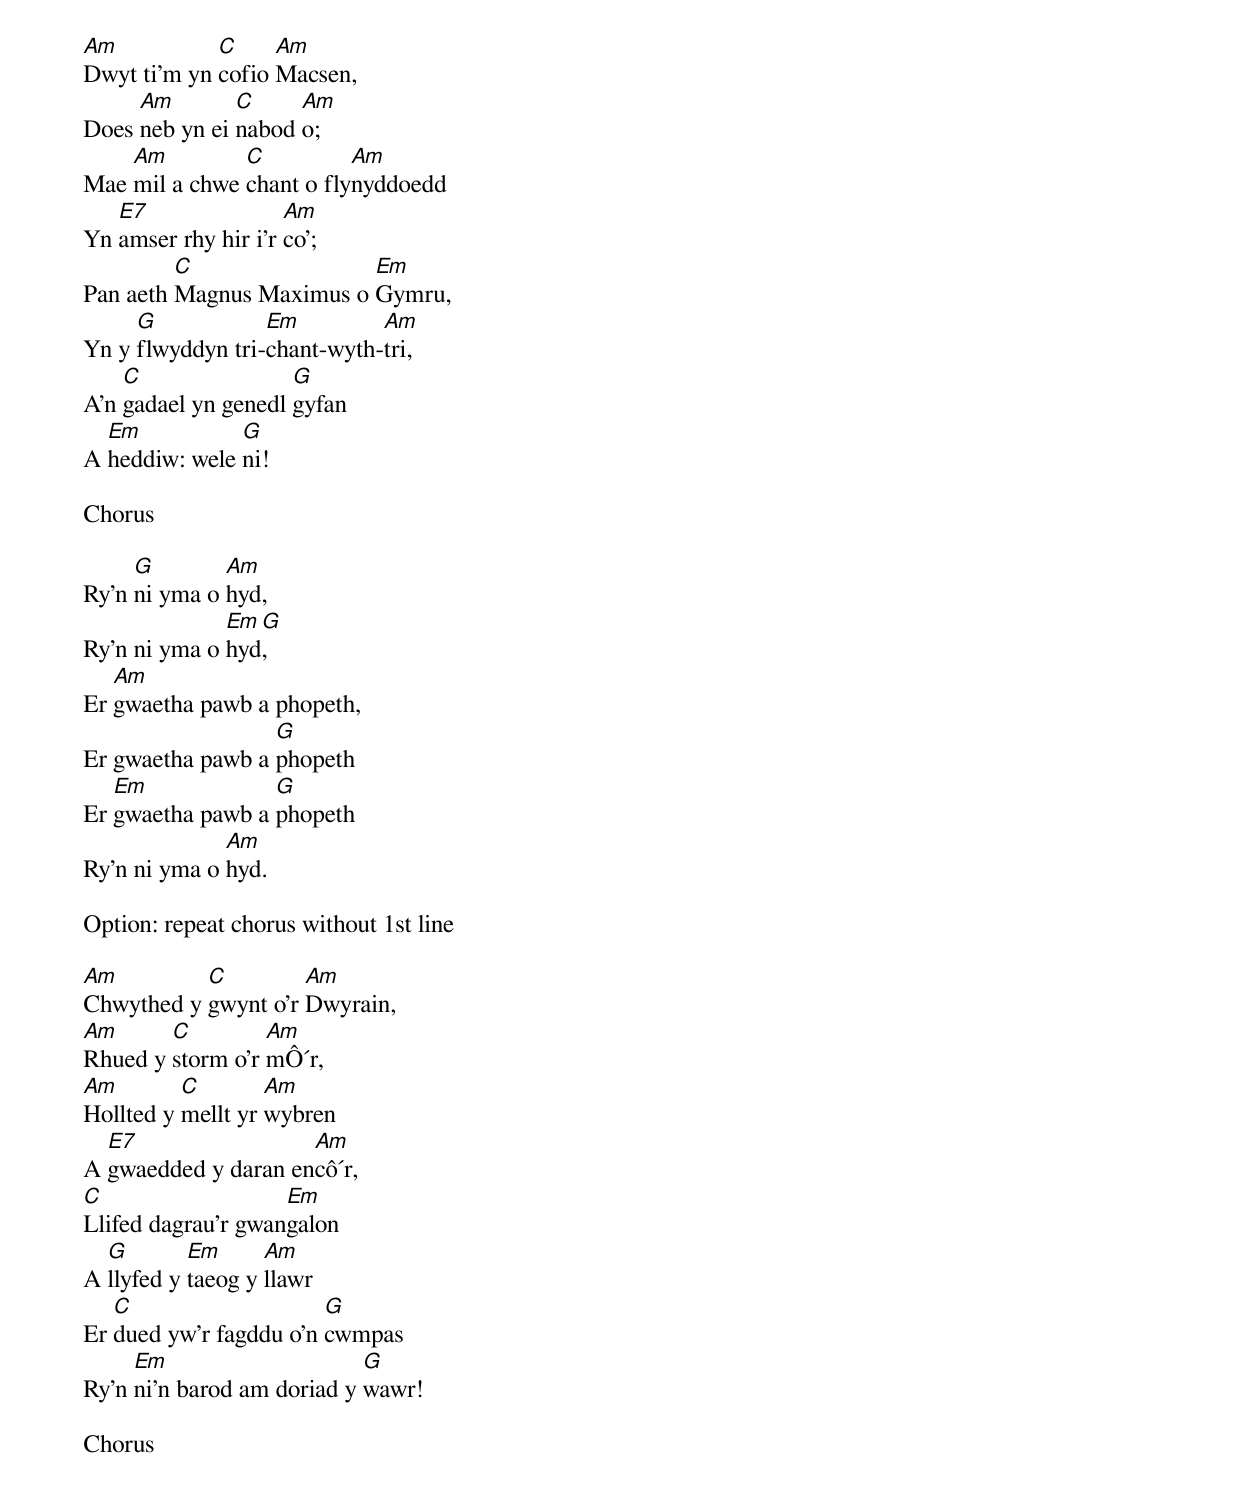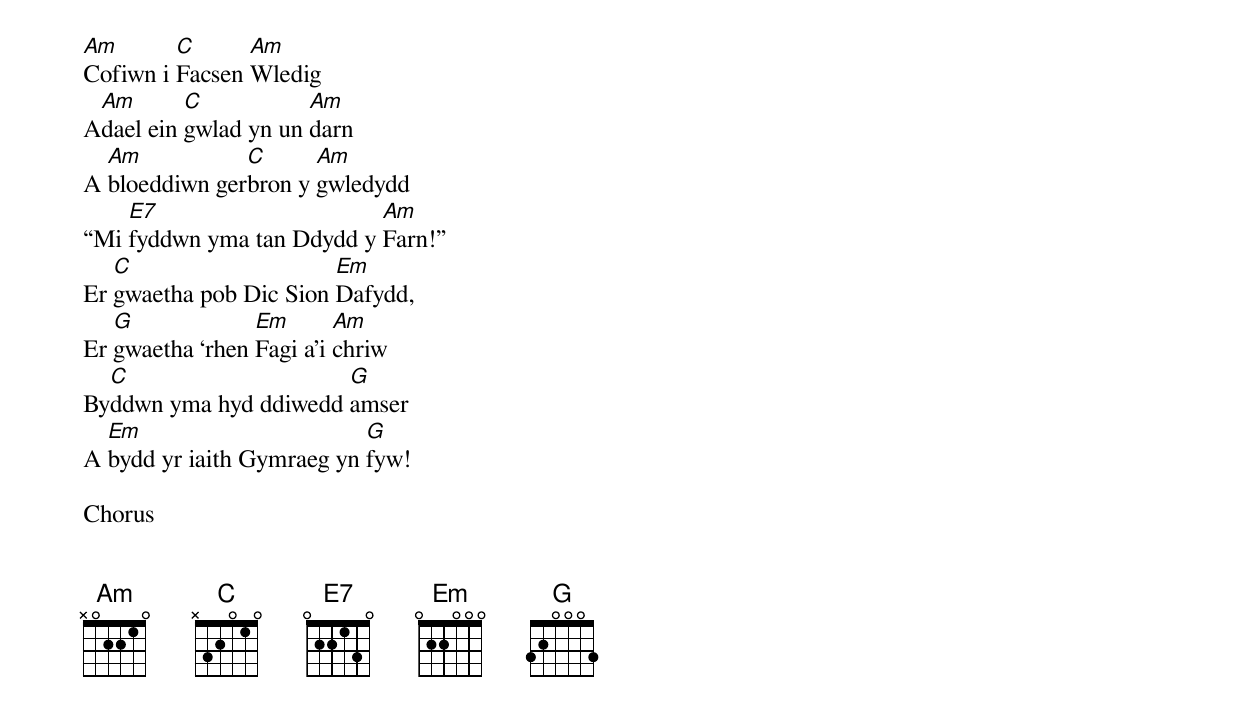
[Am]Dwyt ti’m yn [C]cofio [Am]Macsen,
Does [Am]neb yn ei [C]nabod [Am]o;
Mae [Am]mil a chwe [C]chant o fly[Am]nyddoedd
Yn [E7]amser rhy hir i’r [Am]co’;
Pan aeth [C]Magnus Maximus o [Em]Gymru,
Yn y [G]flwyddyn tri-[Em]chant-wyth-[Am]tri,
A’n [C]gadael yn genedl [G]gyfan
A [Em]heddiw: wele [G]ni!

Chorus

Ry’n [G]ni yma o [Am]hyd,
Ry’n ni yma o [Em]hyd[G],
Er [Am]gwaetha pawb a phopeth,
Er gwaetha pawb a [G]phopeth
Er [Em]gwaetha pawb a [G]phopeth
Ry’n ni yma o [Am]hyd.

Option: repeat chorus without 1st line

[Am]Chwythed y [C]gwynt o’r [Am]Dwyrain,
[Am]Rhued y [C]storm o’r [Am]mÔ´r,
[Am]Hollted y [C]mellt yr [Am]wybren
A [E7]gwaedded y daran en[Am]cô´r,
[C]Llifed dagrau’r gwan[Em]galon
A [G]llyfed y [Em]taeog y [Am]llawr
Er [C]dued yw’r fagddu o’n [G]cwmpas
Ry’n [Em]ni’n barod am doriad y [G]wawr!

Chorus

[Am]Cofiwn i [C]Facsen [Am]Wledig
A[Am]dael ein [C]gwlad yn un [Am]darn
A [Am]bloeddiwn ger[C]bron y [Am]gwledydd
“Mi [E7]fyddwn yma tan Ddydd y [Am]Farn!”
Er [C]gwaetha pob Dic Sion [Em]Dafydd,
Er [G]gwaetha ‘rhen [Em]Fagi a’i [Am]chriw
By[C]ddwn yma hyd ddiwedd [G]amser
A [Em]bydd yr iaith Gymraeg yn [G]fyw!

Chorus


{% include music-notes.html %}
